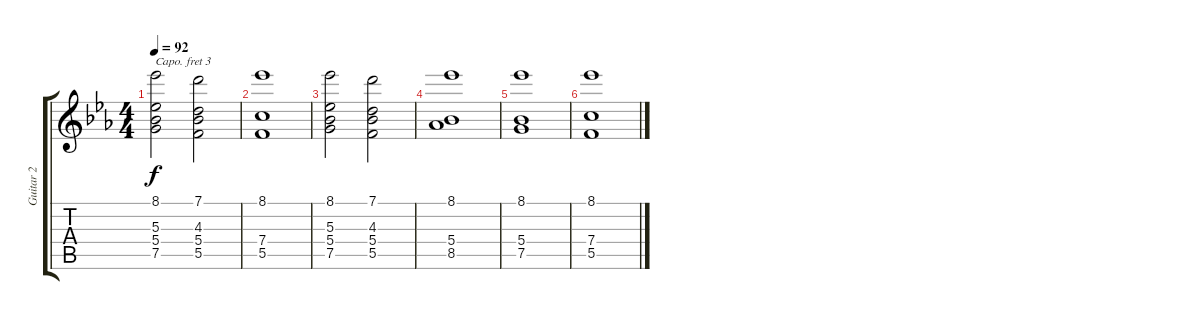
\track ("Guitar 2" "Guitar 2") {instrument acousticguitarsteel}
\staff {score tabs}
\capo 3
\tuning (E4 B3 G3 D3 A2 E2) {hide}
\ts (4 4)
\tempo 92
\clef g2
\ks eb
(8.1 5.3 5.4 7.5).2{dy f} (7.1 4.3 5.4 5.5).2 |
(8.1 7.4 5.5).1{volume 0} |
(8.1 5.3 5.4 7.5).2 (7.1 4.3 5.4 5.5).2 |
(8.1 5.4 8.5).1 |
(8.1 5.4 7.5).1 |
(8.1 7.4 5.5).1
